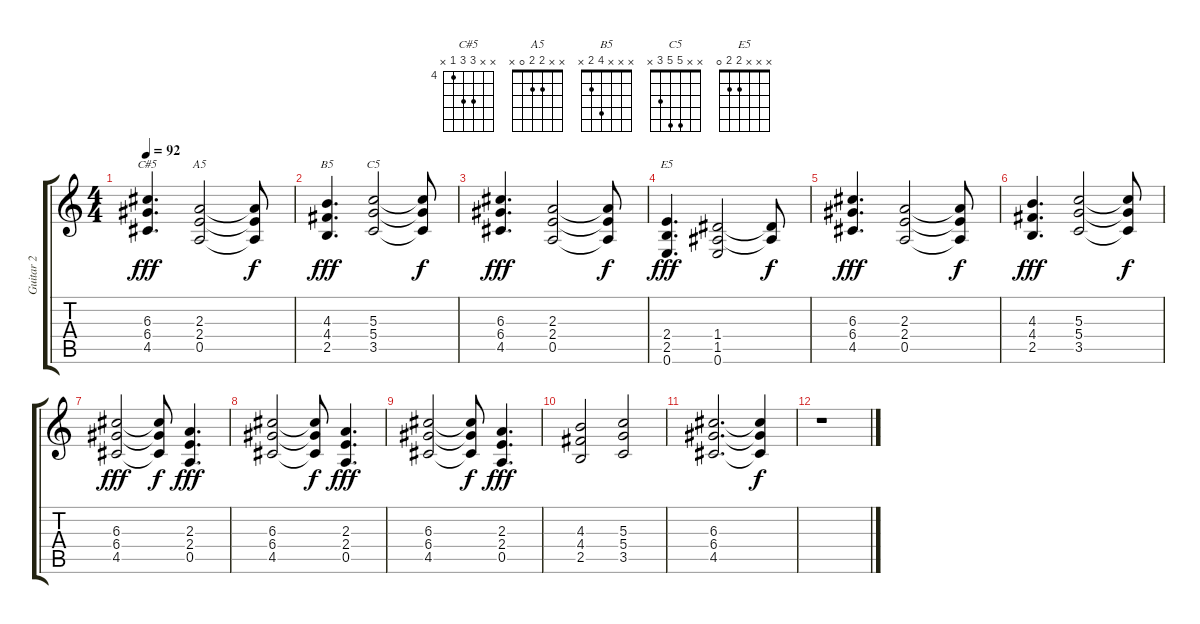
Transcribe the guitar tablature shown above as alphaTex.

\track ("Guitar 2" "Guitar 2") {instrument distortionguitar}
\staff {score tabs}
\tuning (E4 B3 G3 D3 A2 E2) {hide}
\chord ("C#5" x x 6 6 4 x) {firstfret 4}
\chord ("A5" x x 2 2 0 x)
\chord ("B5" x x x 4 2 x)
\chord ("C5" x x 5 5 3 x)
\chord ("E5" x x x 2 2 0)
\ts (4 4)
\tempo 92
\clef g2
\ks c
(6.3 6.4 4.5).4{d ch "C#5" dy fff} (2.3 2.4 0.5).2{ch "A5"} (2.3{t} 2.4{t} 0.5{t}).8{dy f} |
(4.3 4.4 2.5).4{d ch "B5" dy fff} (5.3 5.4 3.5).2{ch "C5"} (5.3{t} 5.4{t} 3.5{t}).8{dy f} |
(6.3 6.4 4.5).4{d dy fff} (2.3 2.4 0.5).2 (2.3{t} 2.4{t} 0.5{t}).8{dy f} |
(2.4 2.5 0.6).4{d ch "E5" dy fff} (1.4 1.5 0.6).2 (1.4{t} 1.5{t}).8{dy f} |
(6.3 6.4 4.5).4{d dy fff} (2.3 2.4 0.5).2 (2.3{t} 2.4{t} 0.5{t}).8{dy f} |
(4.3 4.4 2.5).4{d dy fff} (5.3 5.4 3.5).2 (5.3{t} 5.4{t} 3.5{t}).8{dy f} |
(6.3 6.4 4.5).2{dy fff} (6.3{t} 6.4{t} 4.5{t}).8{dy f} (2.3 2.4 0.5).4{d dy fff} |
(6.3 6.4 4.5).2 (6.3{t} 6.4{t} 4.5{t}).8{dy f} (2.3 2.4 0.5).4{d dy fff} |
(6.3 6.4 4.5).2 (6.3{t} 6.4{t} 4.5{t}).8{dy f} (2.3 2.4 0.5).4{d dy fff} |
(4.3 4.4 2.5).2 (5.3 5.4 3.5).2 |
(6.3 6.4 4.5).2{d} (6.3{t} 6.4{t} 4.5{t}).4{dy f} |
r.1
